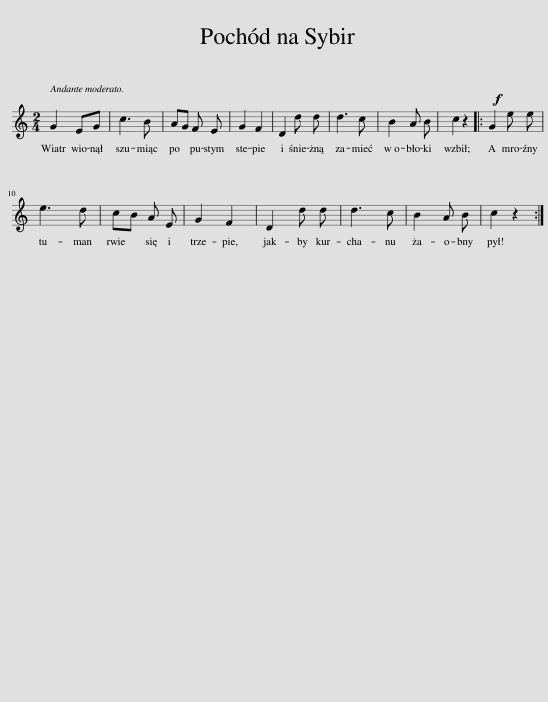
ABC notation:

X:1
L:1/8
M:2/4
I:linebreak $
K:C
V:1 treble
V:1
 G2 EG | c3 B | AG F E | G2 F2 | D2 d d | %5
 d3 c | B2 A B | c2 z2 |:!f! G2 e e |$ e3 d | %10
 cB A E | G2 F2 | D2 d d | d3 c | B2 A B | %15
 c2 z2 :| %16
